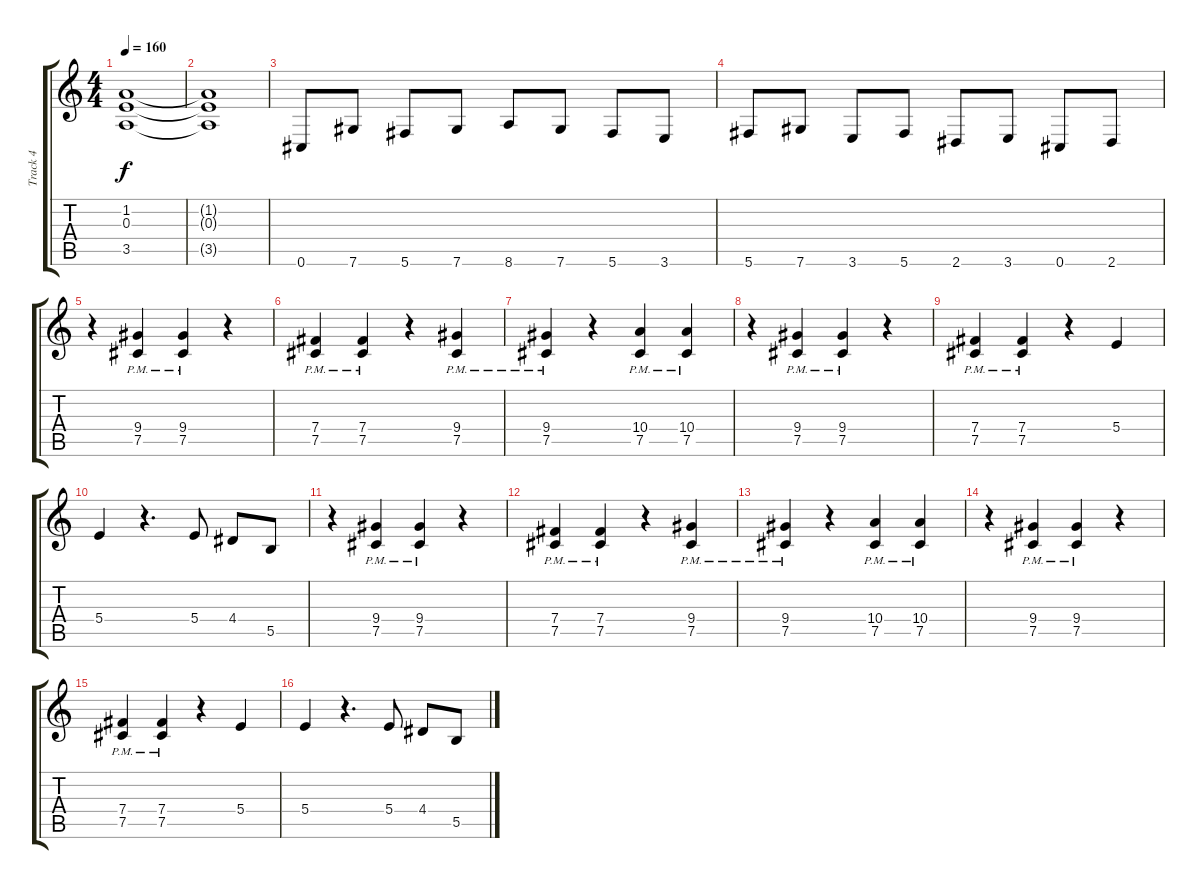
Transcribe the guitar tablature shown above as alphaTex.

\track ("Track 4" "Track 4") {instrument distortionguitar}
\staff {score tabs}
\tuning (Db4 Ab3 E3 B2 Gb2 Db2) {hide}
\ts (4 4)
\tempo 160
\clef g2
\ks c
(1.2 0.3 3.5).1{dy f} |
(1.2{t} 0.3{t} 3.5{t}).1 |
0.6.8 7.6.8 5.6.8 7.6.8 8.6.8 7.6.8 5.6.8 3.6.8 |
5.6.8 7.6.8 3.6.8 5.6.8 2.6.8 3.6.8 0.6.8 2.6.8 |
r.4 (9.4{pm} 7.5).4 (9.4{pm} 7.5).4 r.4 |
(7.4 7.5{pm}).4 (7.4 7.5{pm}).4 r.4 (9.4 7.5{pm}).4 |
(9.4 7.5{pm}).4 r.4 (10.4 7.5{pm}).4 (10.4 7.5{pm}).4 |
r.4 (9.4{pm} 7.5).4 (9.4{pm} 7.5).4 r.4 |
(7.4 7.5{pm}).4 (7.4 7.5{pm}).4 r.4 5.4.4 |
5.4.4 r.4{d} 5.4.8 4.4.8 5.5.8 |
r.4 (9.4{pm} 7.5).4 (9.4{pm} 7.5).4 r.4 |
(7.4 7.5{pm}).4 (7.4 7.5{pm}).4 r.4 (9.4 7.5{pm}).4 |
(9.4 7.5{pm}).4 r.4 (10.4 7.5{pm}).4 (10.4 7.5{pm}).4 |
r.4 (9.4{pm} 7.5).4 (9.4{pm} 7.5).4 r.4 |
(7.4 7.5{pm}).4 (7.4 7.5{pm}).4 r.4 5.4.4 |
5.4.4 r.4{d} 5.4.8 4.4.8 5.5.8
